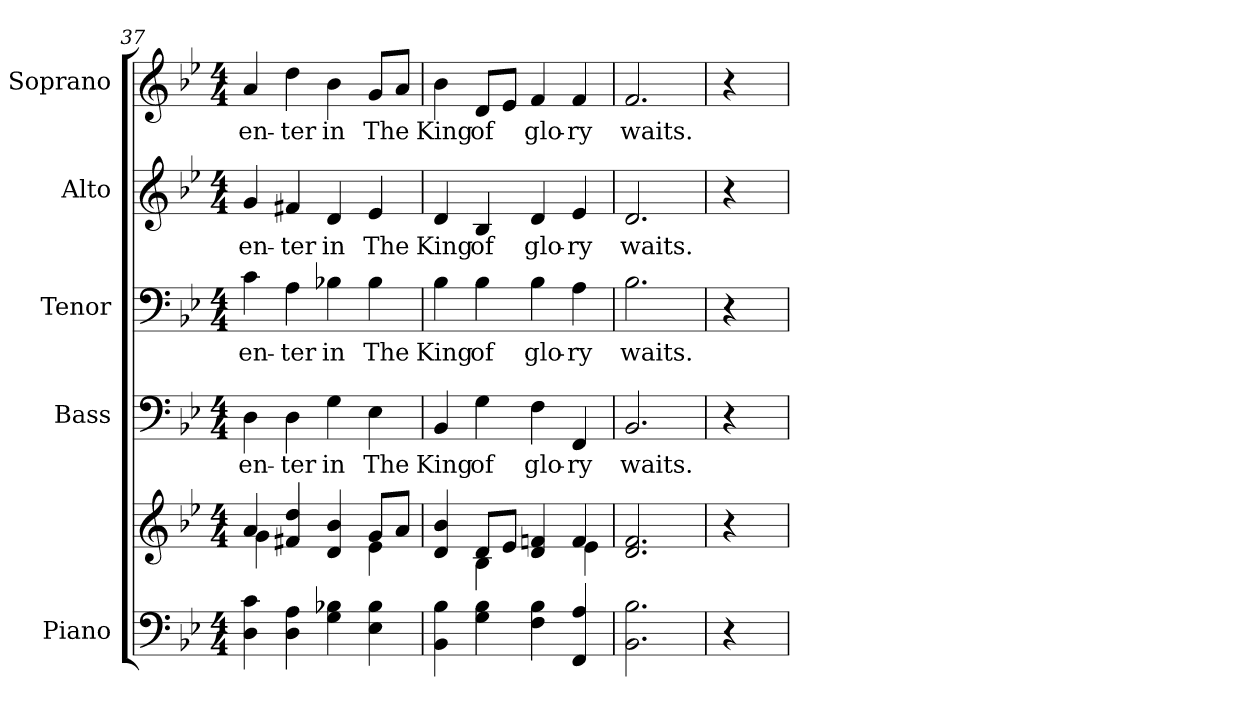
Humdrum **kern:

**kern	**kern	**kern	**text	**kern	**text	**kern	**text	**kern	**text
*part5	*part5	*part4	*part4	*part3	*part3	*part2	*part2	*part1	*part1
*staff6	*staff5	*staff4	*staff4	*staff3	*staff3	*staff2	*staff2	*staff1	*staff1
*I"Piano	*	*I"Bass	*	*I"Tenor	*	*I"Alto	*	*I"Soprano	*
*I'Pno.	*	*I'B.	*	*I'T.	*	*I'A.	*	*I'S.	*
!!LO:PB:g=z
*clefF4	*clefG2	*clefF4	*	*clefF4	*	*clefG2	*	*clefG2	*
*k[b-e-]	*k[b-e-]	*k[b-e-]	*	*k[b-e-]	*	*k[b-e-]	*	*k[b-e-]	*
*B-:	*B-:	*B-:	*	*B-:	*	*B-:	*	*B-:	*
*M4/4	*M4/4	*M4/4	*	*M4/4	*	*M4/4	*	*M4/4	*
=37	=37	=37	=37	=37	=37	=37	=37	=37	=37
*	*^	*	*	*	*	*	*	*	*
!	!	!	!	!LO:LY:b:color=#000000	!	!	!	!	!	!
!	!	!	!	!	!	!LO:LY:b:color=#000000	!	!	!	!
!	!	!	!	!	!	!	!	!LO:LY:b:color=#000000	!	!
!	!	!	!	!	!	!	!	!	!	!LO:LY:b:color=#000000
4Di\ 4ci	4ai/	4gi\	4Di\	en-	4ci\	en-	4gi/	en-	4ai/	en-
!	!	!	!	!LO:LY:b:color=#000000	!	!	!	!	!	!
!	!	!	!	!	!	!LO:LY:b:color=#000000	!	!	!	!
!	!	!	!	!	!	!	!	!LO:LY:b:color=#000000	!	!
!	!	!	!	!	!	!	!	!	!	!LO:LY:b:color=#000000
4Di\ 4Ai	4f#Xi/ 4ddi	4ryy	4Di\	-ter	4Ai\	-ter	4f#Xi/	-ter	4ddi\	-ter
!	!	!	!	!LO:LY:b:color=#000000	!	!	!	!	!	!
!	!	!	!	!	!	!LO:LY:b:color=#000000	!	!	!	!
!	!	!	!	!	!	!	!	!LO:LY:b:color=#000000	!	!
!	!	!	!	!	!	!	!	!	!	!LO:LY:b:color=#000000
4Gi\ 4B-Xi	4di/ 4b-i	4ryy	4Gi\	in	4B-Xi\	in	4di/	in	4b-i\	in
!	!	!	!	!LO:LY:b:color=#000000	!	!	!	!	!	!
!	!	!	!	!	!	!LO:LY:b:color=#000000	!	!	!	!
!	!	!	!	!	!	!	!	!LO:LY:b:color=#000000	!	!
!	!	!	!	!	!	!	!	!	!	!LO:LY:b:color=#000000
4E-i\ 4B-i	8gi/L	4e-i\	4E-i\	The	4B-i\	The	4e-i/	The	8gi/L	The
.	8ai/J	.	.	.	.	.	.	.	8ai/J	.
=38	=38	=38	=38	=38	=38	=38	=38	=38	=38	=38
!	!	!	!	!LO:LY:b:color=#000000	!	!	!	!	!	!
!	!	!	!	!	!	!LO:LY:b:color=#000000	!	!	!	!
!	!	!	!	!	!	!	!	!LO:LY:b:color=#000000	!	!
!	!	!	!	!	!	!	!	!	!	!LO:LY:b:color=#000000
4BB-i\ 4B-i	4di/ 4b-i	4ryy	4BB-i/	King	4B-i\	King	4di/	King	4b-i\	King
!	!	!	!	!LO:LY:b:color=#000000	!	!	!	!	!	!
!	!	!	!	!	!	!LO:LY:b:color=#000000	!	!	!	!
!	!	!	!	!	!	!	!	!LO:LY:b:color=#000000	!	!
!	!	!	!	!	!	!	!	!	!	!LO:LY:b:color=#000000
4Gi\ 4B-i	8di/L	4B-i\	4Gi\	of	4B-i\	of	4B-i/	of	8di/L	of
.	8e-i/J	.	.	.	.	.	.	.	8e-i/J	.
!	!	!	!	!LO:LY:b:color=#000000	!	!	!	!	!	!
!	!	!	!	!	!	!LO:LY:b:color=#000000	!	!	!	!
!	!	!	!	!	!	!	!	!LO:LY:b:color=#000000	!	!
!	!	!	!	!	!	!	!	!	!	!LO:LY:b:color=#000000
4Fi\ 4B-i	4di/ 4fni	4ryy	4Fi\	glo-	4B-i\	glo-	4di/	glo-	4fi/	glo-
!	!	!	!	!LO:LY:b:color=#000000	!	!	!	!	!	!
!	!	!	!	!	!	!LO:LY:b:color=#000000	!	!	!	!
!	!	!	!	!	!	!	!	!LO:LY:b:color=#000000	!	!
!	!	!	!	!	!	!	!	!	!	!LO:LY:b:color=#000000
4FFi/ 4Ai	4fi/	4e-i\	4FFi/	-ry	4Ai\	-ry	4e-i/	-ry	4fi/	-ry
*	*v	*v	*	*	*	*	*	*	*	*
=39	=39	=39	=39	=39	=39	=39	=39	=39	=39
*	*^	*	*	*	*	*	*	*	*
!	!	!	!	!LO:LY:b:color=#000000	!	!	!	!	!	!
*	*v	*v	*	*	*	*	*	*	*	*
*	*^	*	*	*	*	*	*	*	*
!	!	!	!	!	!	!LO:LY:b:color=#000000	!	!	!	!
*	*v	*v	*	*	*	*	*	*	*	*
*	*^	*	*	*	*	*	*	*	*
!	!	!	!	!	!	!	!	!LO:LY:b:color=#000000	!	!
*	*v	*v	*	*	*	*	*	*	*	*
*	*^	*	*	*	*	*	*	*	*
!	!	!	!	!	!	!	!	!	!	!LO:LY:b:color=#000000
*	*v	*v	*	*	*	*	*	*	*	*
2.BB-i\ 2.B-i	2.di/ 2.fi	2.BB-i/	waits.	2.B-i\	waits.	2.di/	waits.	2.fi/	waits.
!!LO:PB:g=z
=40	=40	=40	=40	=40	=40	=40	=40	=40	=40
4r	4r	4r	.	4r	.	4r	.	4r	.
=	=	=	=	=	=	=	=	=	=
*-	*-	*-	*-	*-	*-	*-	*-	*-	*-
